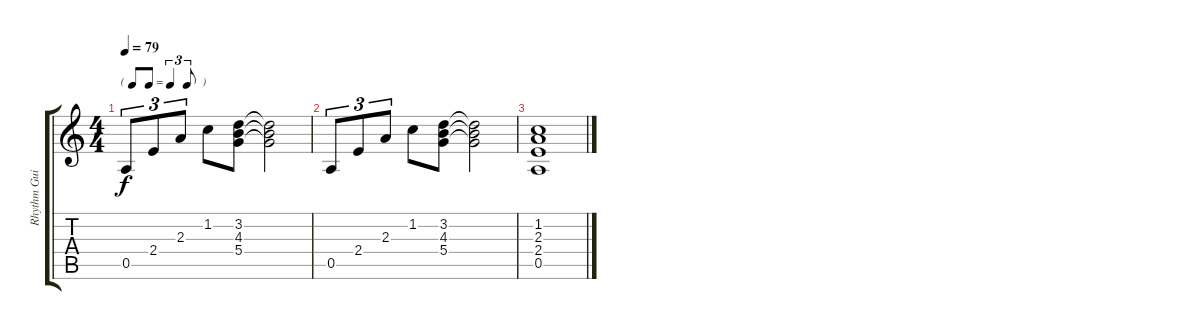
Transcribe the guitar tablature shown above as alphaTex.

\track ("Rhythm Guitar" "Rhythm Gui") {instrument electricguitarclean}
\staff {score tabs}
\tuning (E4 B3 G3 D3 A2 E2) {hide}
\ts (4 4)
\tf triplet8th
\tempo 79
\clef g2
\ks c
0.5.8{tu (3 2) dy f} 2.4.8{tu (3 2)} 2.3.8{tu (3 2)} 1.2.8 (3.2 4.3 5.4).8 (3.2{t} 4.3{t} 5.4{t}).2 |
0.5.8{tu (3 2)} 2.4.8{tu (3 2)} 2.3.8{tu (3 2)} 1.2.8 (3.2 4.3 5.4).8 (3.2{t} 4.3{t} 5.4{t}).2 |
(1.2 2.3 2.4 0.5).1
